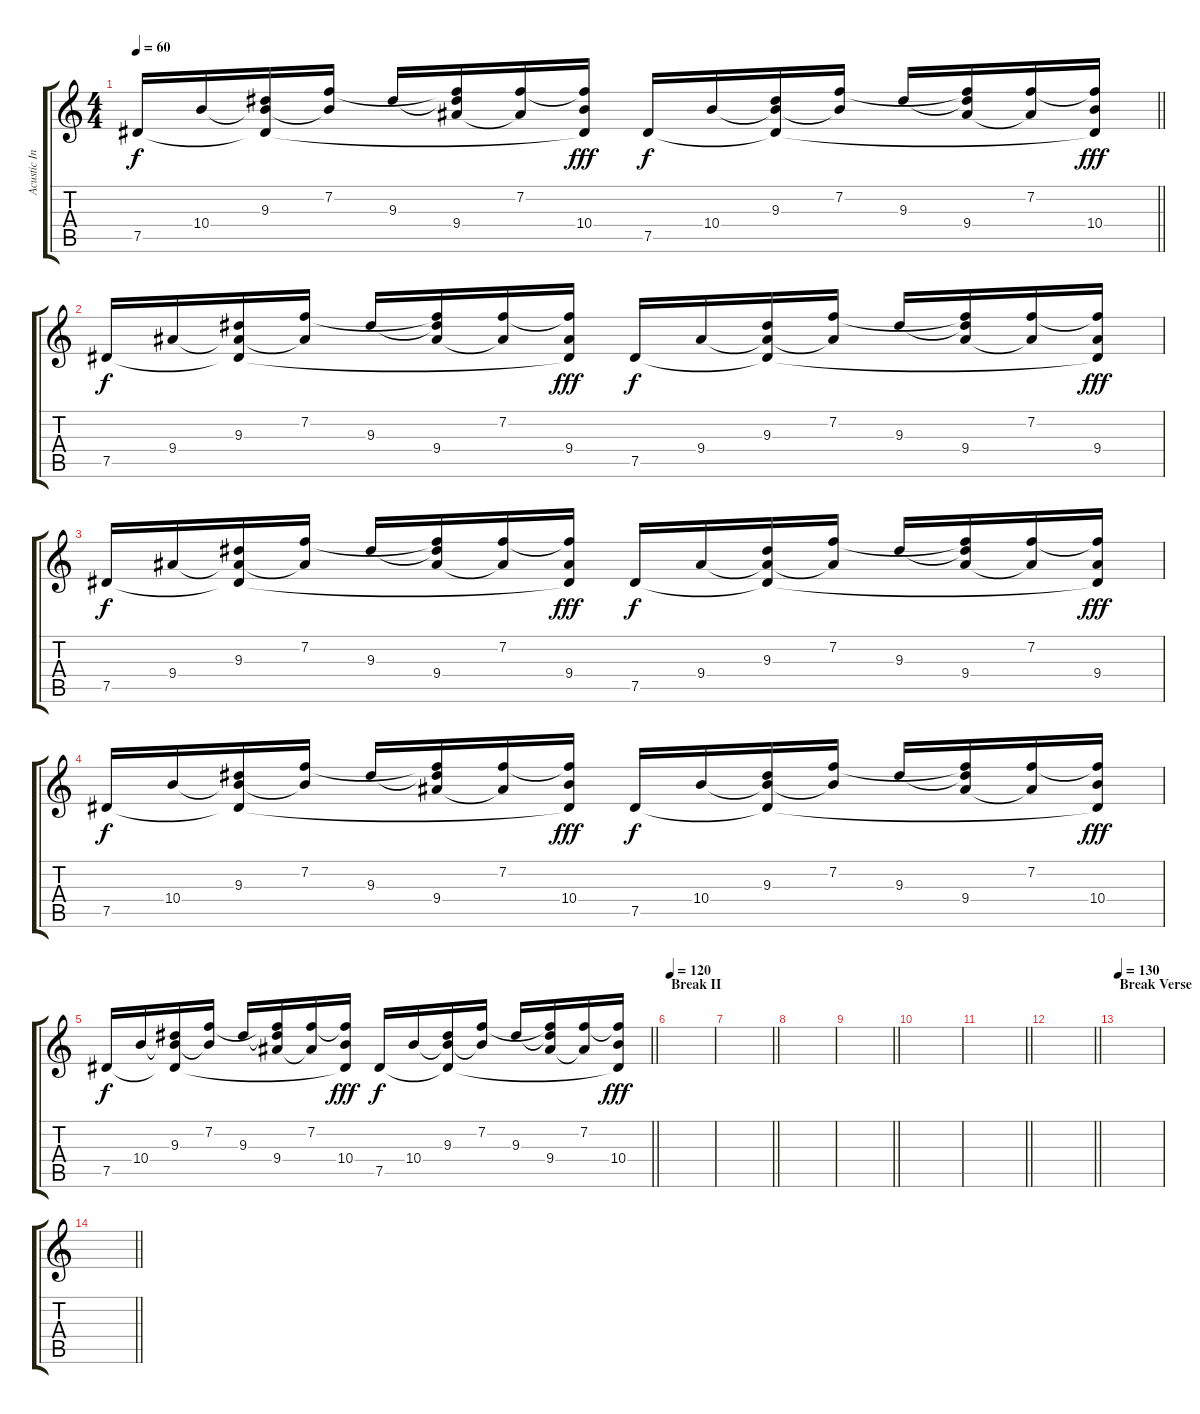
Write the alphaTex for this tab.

\track ("Acustic Intro - Guitar Solo" "Acustic In") {instrument acousticguitarsteel}
\staff {score tabs}
\tuning (Eb4 Bb3 Gb3 Db3 Ab2 Eb2) {hide}
\ts (4 4)
\tempo 60
\clef g2
\barLineRight lightlight
\ks c
7.5.16{dy f} 10.4.16 (9.3 10.4{t} 7.5{t}).16 (7.2 10.4{t}).16 9.3.16 (7.2{t} 9.3{t} 9.4).16 (7.2 9.4{t}).16 (7.2{t} 10.4 7.5{t}).16{dy fff} 7.5.16{dy f} 10.4.16 (9.3 10.4{t} 7.5{t}).16 (7.2 10.4{t}).16 9.3.16 (7.2{t} 9.3{t} 9.4).16 (7.2 9.4{t}).16 (7.2{t} 10.4 7.5{t}).16{dy fff} |
7.5.16{dy f} 9.4.16 (9.3 9.4{t} 7.5{t}).16 (7.2 9.4{t}).16 9.3.16 (7.2{t} 9.3{t} 9.4).16 (7.2 9.4{t}).16 (7.2{t} 9.4 7.5{t}).16{dy fff} 7.5.16{dy f} 9.4.16 (9.3 9.4{t} 7.5{t}).16 (7.2 9.4{t}).16 9.3.16 (7.2{t} 9.3{t} 9.4).16 (7.2 9.4{t}).16 (7.2{t} 9.4 7.5{t}).16{dy fff} |
7.5.16{dy f} 9.4.16 (9.3 9.4{t} 7.5{t}).16 (7.2 9.4{t}).16 9.3.16 (7.2{t} 9.3{t} 9.4).16 (7.2 9.4{t}).16 (7.2{t} 9.4 7.5{t}).16{dy fff} 7.5.16{dy f} 9.4.16 (9.3 9.4{t} 7.5{t}).16 (7.2 9.4{t}).16 9.3.16 (7.2{t} 9.3{t} 9.4).16 (7.2 9.4{t}).16 (7.2{t} 9.4 7.5{t}).16{dy fff} |
7.5.16{dy f} 10.4.16 (9.3 10.4{t} 7.5{t}).16 (7.2 10.4{t}).16 9.3.16 (7.2{t} 9.3{t} 9.4).16 (7.2 9.4{t}).16 (7.2{t} 10.4 7.5{t}).16{dy fff} 7.5.16{dy f} 10.4.16 (9.3 10.4{t} 7.5{t}).16 (7.2 10.4{t}).16 9.3.16 (7.2{t} 9.3{t} 9.4).16 (7.2 9.4{t}).16 (7.2{t} 10.4 7.5{t}).16{dy fff} |
\barLineRight lightlight
7.5.16{dy f} 10.4.16 (9.3 10.4{t} 7.5{t}).16 (7.2 10.4{t}).16 9.3.16 (7.2{t} 9.3{t} 9.4).16 (7.2 9.4{t}).16 (7.2{t} 10.4 7.5{t}).16{dy fff} 7.5.16{dy f} 10.4.16 (9.3 10.4{t} 7.5{t}).16 (7.2 10.4{t}).16 9.3.16 (7.2{t} 9.3{t} 9.4).16 (7.2 9.4{t}).16 (7.2{t} 10.4 7.5{t}).16{dy fff} |
\section ("" "Break II")
\tempo 120
|
\barLineRight lightlight
|
|
\barLineRight lightlight
|
|
\barLineRight lightlight
|
\barLineRight lightlight
|
\section ("" "Break Verse")
\tempo 130
|
\barLineRight lightlight
